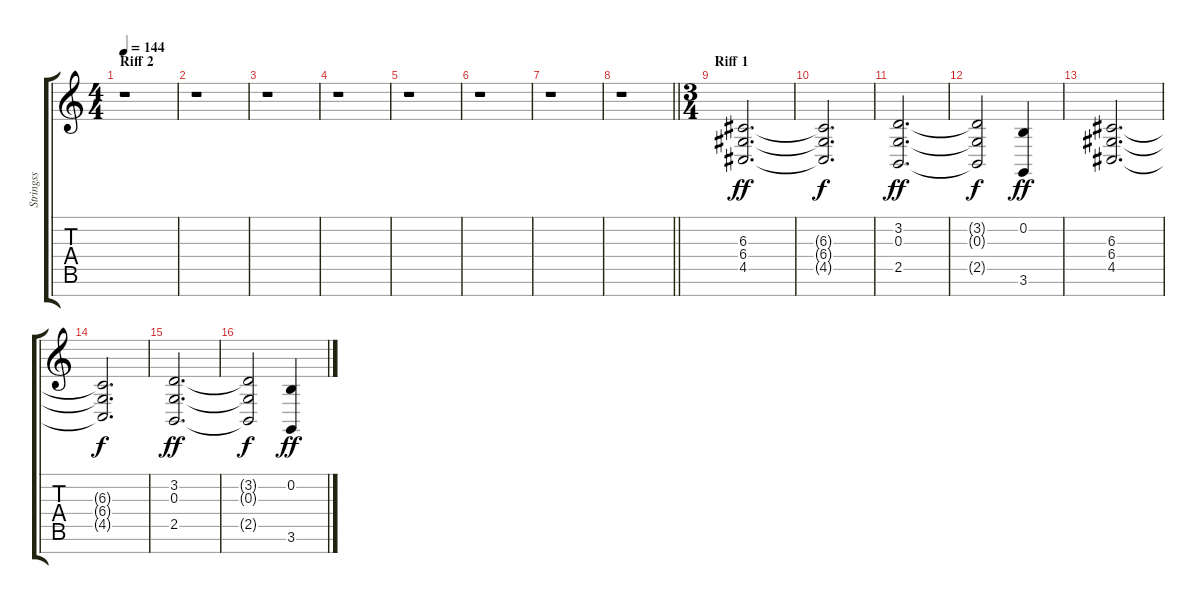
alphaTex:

\track ("Stringss" "Stringss") {instrument synthstrings2}
\staff {score tabs}
\tuning (E4 B3 G3 D3 A2 E2 B1) {hide}
\ts (4 4)
\section ("" "Riff 2")
\tempo 144
\clef g2
\ks c
r.1{dy ff} |
r.1 |
r.1 |
r.1 |
r.1 |
r.1 |
r.1 |
\barLineRight lightlight
r.1 |
\ts (3 4)
\section ("" "Riff 1")
(6.3 6.4 4.5).2{d} |
(6.3{t} 6.4{t} 4.5{t}).2{d dy f} |
(3.2 0.3 2.5).2{d dy ff} |
(3.2{t} 0.3{t} 2.5{t}).2{dy f} (0.2 3.6).4{dy ff} |
(6.3 6.4 4.5).2{d} |
(6.3{t} 6.4{t} 4.5{t}).2{d dy f} |
(3.2 0.3 2.5).2{d dy ff} |
(3.2{t} 0.3{t} 2.5{t}).2{dy f} (0.2 3.6).4{dy ff}
